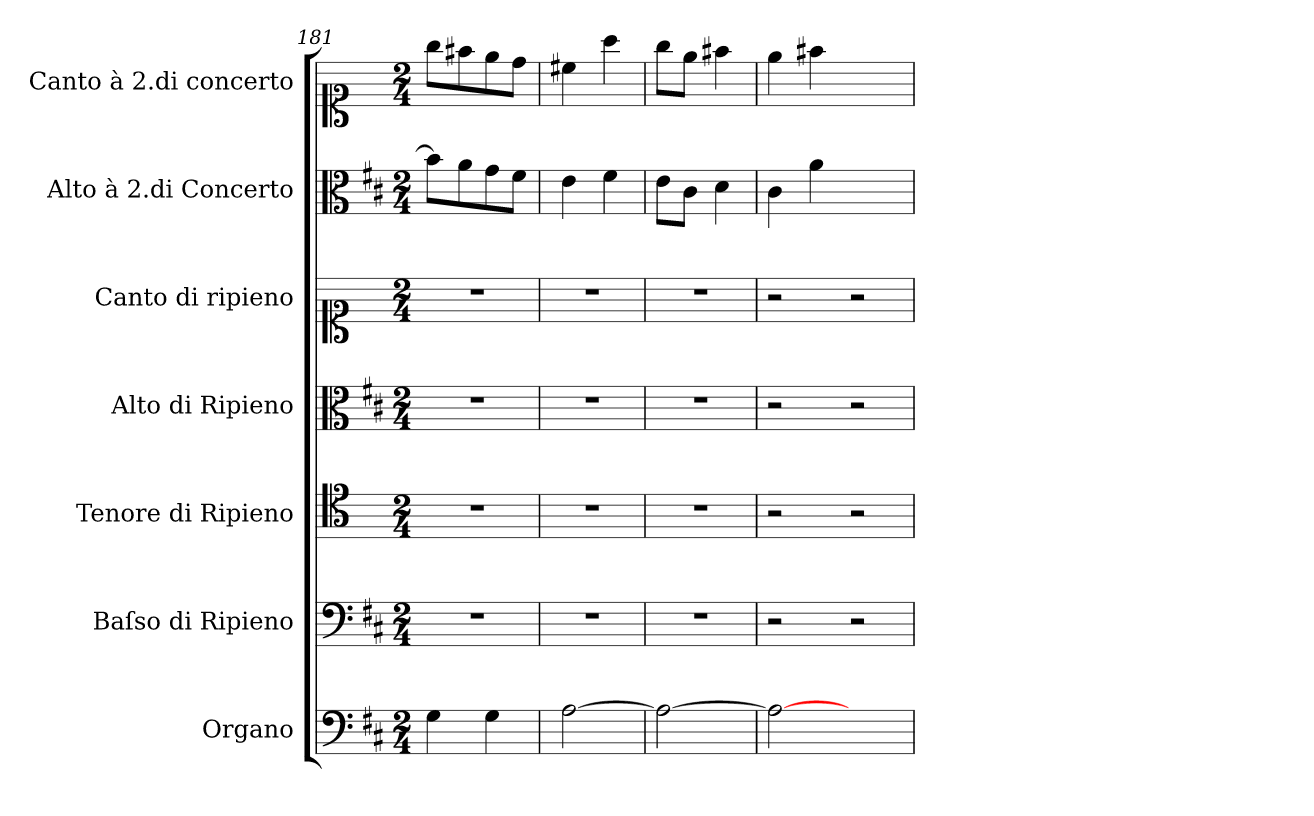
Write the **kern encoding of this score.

**kern	**kern	**kern	**kern	**kern	**kern	**kern
*part7	*part6	*part5	*part4	*part3	*part2	*part1
*staff7	*staff6	*staff5	*staff4	*staff3	*staff2	*staff1
*I"Organo	*I"Baſso di Ripieno	*I"Tenore di Ripieno	*I"Alto di Ripieno	*I"Canto di ripieno	*I"Alto à 2.di Concerto	*I"Canto à 2.di concerto
*I'org	*I'B rip	*I'T rip	*I'A rip	*	*I'A conc	*
*clefF4	*clefF4	*clefC4	*clefC3	*clefC1	*clefC3	*clefC1
*k[f#c#]	*k[f#c#]	*k[]	*k[f#c#]	*k[]	*k[f#c#]	*k[]
*M2/4	*M2/4	*M2/4	*M2/4	*M2/4	*M2/4	*M2/4
=181	=181	=181	=181	=181	=181	=181
4G\	2r	2r	2r	2r	8b\L]	8gg\L
.	.	.	.	.	8a\	8ff#\
4G\	.	.	.	.	8g\	8ee\
.	.	.	.	.	8f#\J	8dd\J
=182	=182	=182	=182	=182	=182	=182
[2A\	2r	2r	2r	2r	4e\	4cc#\
.	.	.	.	.	4f#\	4aa\
=183	=183	=183	=183	=183	=183	=183
2A\_	2r	2r	2r	2r	8e\L	8gg\L
.	.	.	.	.	8c#\J	8ee\J
.	.	.	.	.	4d\	4ff#\
=184	=184	=184	=184	=184	=184	=184
2A\_	2r	2r	2r	2r	4c#\	4ee\
.	.	.	.	.	4a\	4ff#\
2ryy	2r	2r	2r	2r	2ryy	2ryy
=	=	=	=	=	=	=
*-	*-	*-	*-	*-	*-	*-
